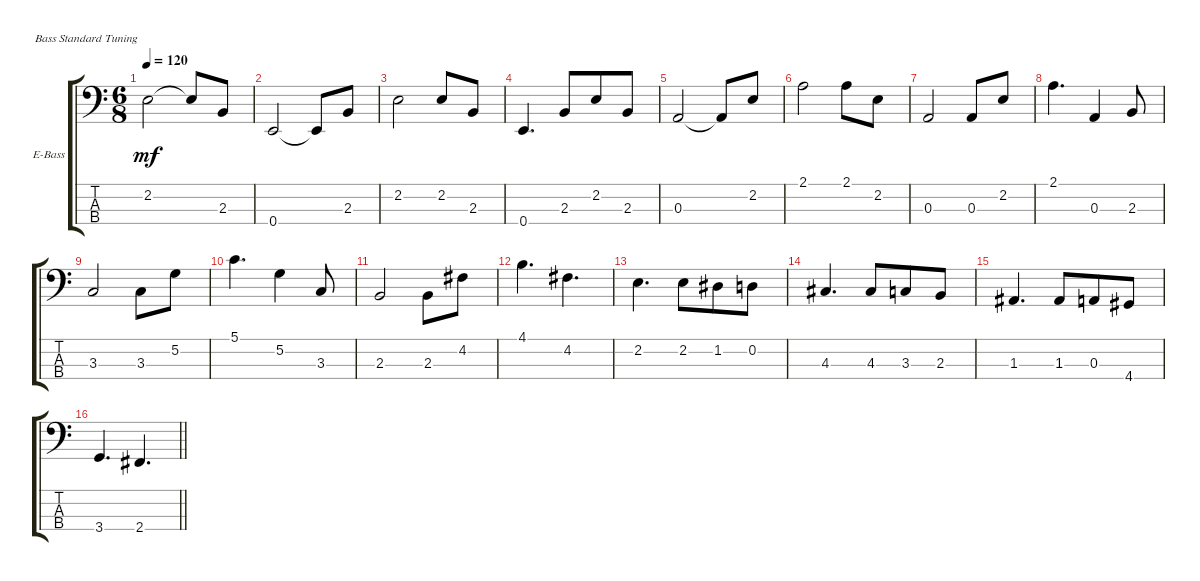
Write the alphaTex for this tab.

\defaultSystemsLayout 4
\bracketExtendMode groupsimilarinstruments
\firstSystemTrackNameOrientation horizontal
\otherSystemsTrackNameOrientation horizontal
\track ("Electric Bass" "E-Bass") {instrument electricbassfinger}
\staff {score tabs}
\tuning (G2 D2 A1 E1)
\ts (6 8)
\tempo 120
\clef f4
\ks c
2.2.2{dy mf} 2.2{t}.8 2.3.8 |
0.4.2 0.4{t}.8 2.3.8 |
2.2.2 2.2.8 2.3.8 |
0.4.4{d} 2.3.8 2.2.8 2.3.8 |
0.3.2 0.3{t}.8 2.2.8 |
2.1.2 2.1.8 2.2.8 |
0.3.2 0.3.8 2.2.8 |
2.1.4{d} 0.3.4 2.3.8 |
3.3.2 3.3.8 5.2.8 |
5.1.4{d} 5.2.4 3.3.8 |
2.3.2 2.3.8 4.2.8 |
4.1.4{d} 4.2.4{d} |
2.2.4{d} 2.2.8 1.2.8 0.2.8 |
4.3.4{d} 4.3.8 3.3.8 2.3.8 |
1.3.4{d} 1.3.8 0.3.8 4.4.8 |
\barLineRight lightlight
3.4.4{d} 2.4.4{d}
